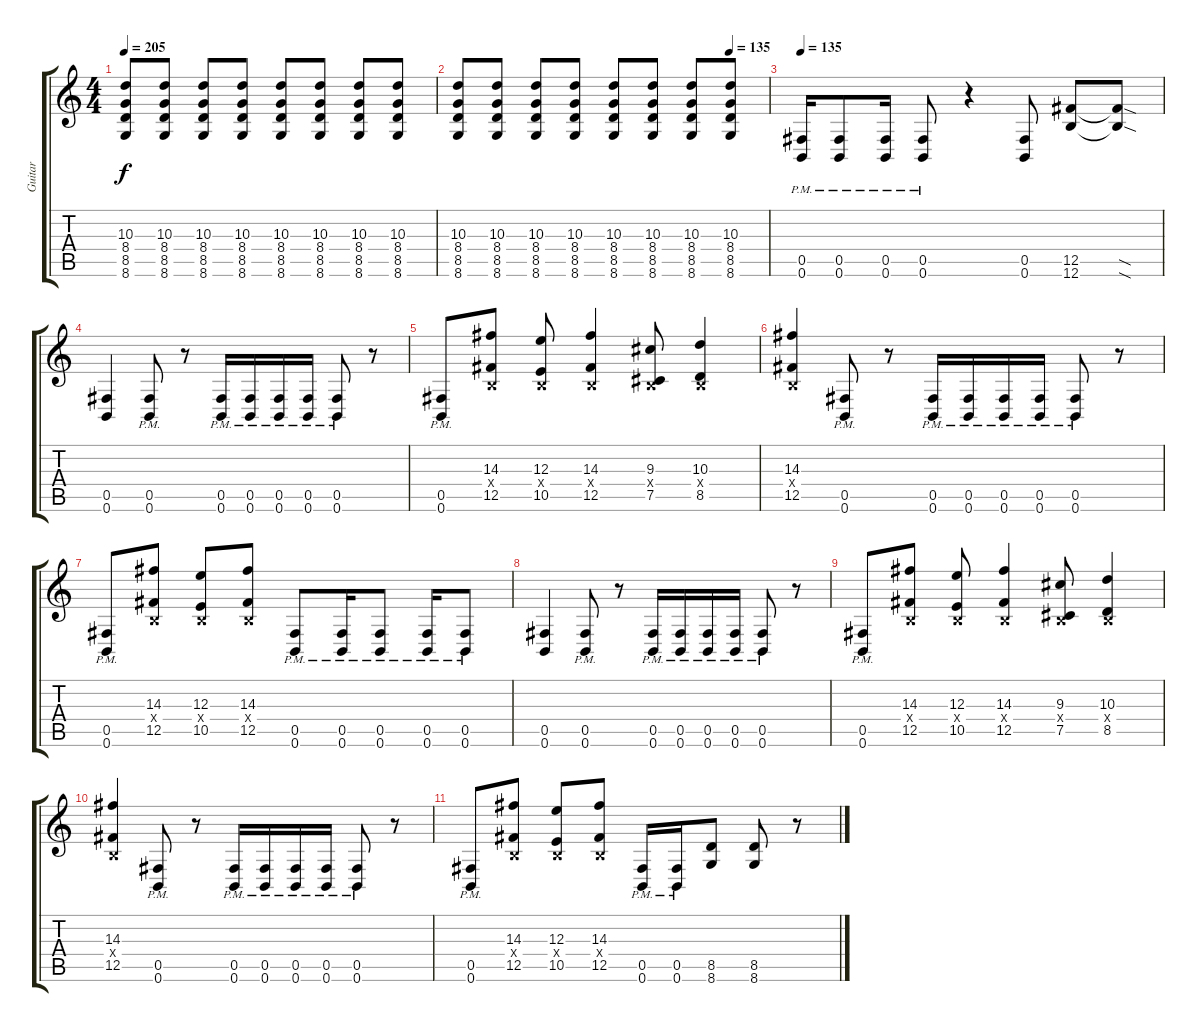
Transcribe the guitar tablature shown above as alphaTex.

\track ("Guitar" "Guitar") {instrument distortionguitar}
\staff {score tabs}
\tuning (Db4 Ab3 E3 B2 Gb2 B1) {hide}
\ts (4 4)
\tempo 205
\clef g2
\ks c
(10.3 8.4 8.5 8.6).8{dy f} (10.3 8.4 8.5 8.6).8 (10.3 8.4 8.5 8.6).8 (10.3 8.4 8.5 8.6).8 (10.3 8.4 8.5 8.6).8 (10.3 8.4 8.5 8.6).8 (10.3 8.4 8.5 8.6).8 (10.3 8.4 8.5 8.6).8 |
\tempo (135 0.875)
(10.3 8.4 8.5 8.6).8 (10.3 8.4 8.5 8.6).8 (10.3 8.4 8.5 8.6).8 (10.3 8.4 8.5 8.6).8 (10.3 8.4 8.5 8.6).8 (10.3 8.4 8.5 8.6).8 (10.3 8.4 8.5 8.6).8 (10.3 8.4 8.5 8.6).8 |
\tempo 135
(0.5{pm} 0.6{pm}).16 (0.5{pm} 0.6{pm}).8 (0.5{pm} 0.6{pm}).16 (0.5{pm} 0.6{pm}).8 r.4 (0.5 0.6).8 (12.5 12.6).8 (12.5{sod t} 12.6{sod t}).8 |
(0.5 0.6).4 (0.5{pm} 0.6{pm}).8 r.8 (0.5{pm} 0.6{pm}).16 (0.5{pm} 0.6{pm}).16 (0.5{pm} 0.6{pm}).16 (0.5{pm} 0.6{pm}).16 (0.5{pm} 0.6{pm}).8 r.8 |
(0.5{pm} 0.6{pm}).8 (14.3 0.4{x} 12.5).8 (12.3 0.4{x} 10.5).8 (14.3 0.4{x} 12.5).4 (9.3 0.4{x} 7.5).8 (10.3 0.4{x} 8.5).4 |
(14.3 0.4{x} 12.5).4 (0.5{pm} 0.6{pm}).8 r.8 (0.5{pm} 0.6{pm}).16 (0.5{pm} 0.6{pm}).16 (0.5{pm} 0.6{pm}).16 (0.5{pm} 0.6{pm}).16 (0.5{pm} 0.6{pm}).8 r.8 |
(0.5{pm} 0.6{pm}).8 (14.3 0.4{x} 12.5).8 (12.3 0.4{x} 10.5).8 (14.3 0.4{x} 12.5).8 (0.5{pm} 0.6{pm}).8 (0.5{pm} 0.6{pm}).16 (0.5{pm} 0.6{pm}).8 (0.5{pm} 0.6{pm}).16 (0.5{pm} 0.6{pm}).8 |
(0.5 0.6).4 (0.5{pm} 0.6{pm}).8 r.8 (0.5{pm} 0.6{pm}).16 (0.5{pm} 0.6{pm}).16 (0.5{pm} 0.6{pm}).16 (0.5{pm} 0.6{pm}).16 (0.5{pm} 0.6{pm}).8 r.8 |
(0.5{pm} 0.6{pm}).8 (14.3 0.4{x} 12.5).8 (12.3 0.4{x} 10.5).8 (14.3 0.4{x} 12.5).4 (9.3 0.4{x} 7.5).8 (10.3 0.4{x} 8.5).4 |
(14.3 0.4{x} 12.5).4 (0.5{pm} 0.6{pm}).8 r.8 (0.5{pm} 0.6{pm}).16 (0.5{pm} 0.6{pm}).16 (0.5{pm} 0.6{pm}).16 (0.5{pm} 0.6{pm}).16 (0.5{pm} 0.6{pm}).8 r.8 |
(0.5{pm} 0.6{pm}).8 (14.3 0.4{x} 12.5).8 (12.3 0.4{x} 10.5).8 (14.3 0.4{x} 12.5).8 (0.5{pm} 0.6{pm}).16 (0.5{pm} 0.6{pm}).16 (8.5 8.6).8 (8.5 8.6).8 r.8
